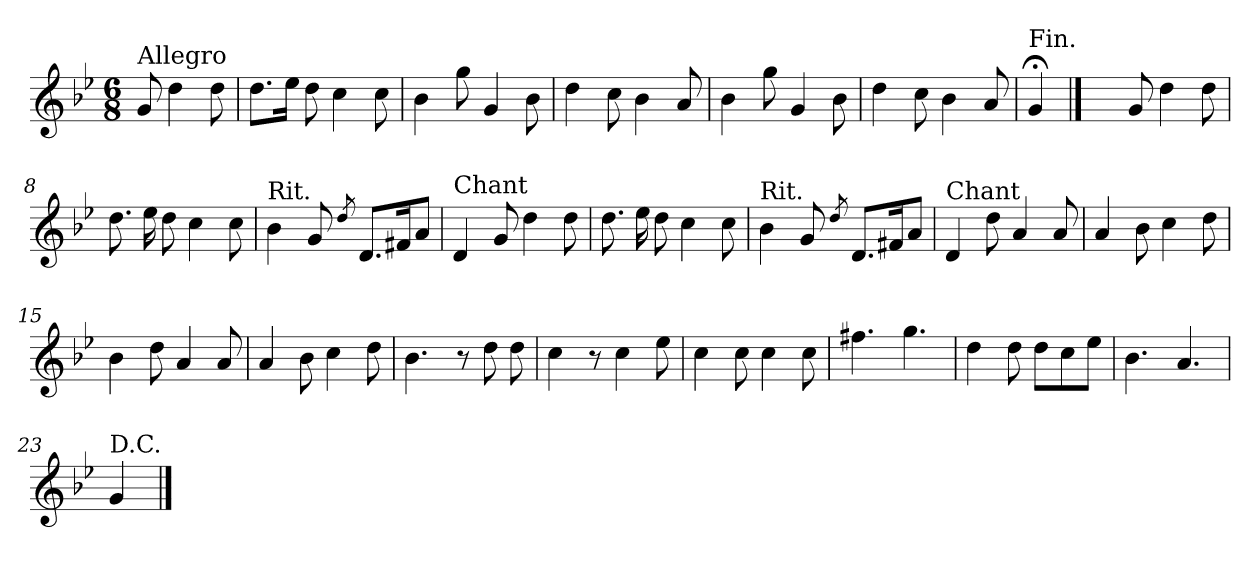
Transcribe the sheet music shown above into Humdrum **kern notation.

**kern
*part1
*staff1
*clefG2
*k[b-e-]
*B-:
*M6/8
=
!LO:TX:a:t=Allegro
8g/
4dd\
8dd\
=1
8.dd\L
16ee-\Jk
8dd\
4cc\
8cc\
=2
4b-\
8gg\
4g/
8b-\
=3
4dd\
8cc\
4b-\
8a/
=4
4b-\
8gg\
4g/
8b-\
=5
4dd\
8cc\
4b-\
8a/
!!LO:LB:g=z
=6
!LO:TX:a:t=Fin.
4g;</
==7
4ryy
8g/
4dd\
8dd\
=8
8.dd\
16ee-\
8dd\
4cc\
8cc\
=9
!LO:TX:a:t=Rit.
4b-\
8g/
8qdd/
8.d/L
16f#X/k
8a/J
=10
!LO:TX:a:t=Chant
4d/
8g/
4dd\
8dd\
=11
8.dd\
16ee-\
8dd\
4cc\
8cc\
!!LO:LB:g=z
=12
!LO:TX:a:t=Rit.
4b-\
8g/
8qdd/
8.d/L
16f#X/k
8a/J
=13
!LO:TX:a:t=Chant
4d/
8dd\
4a/
8a/
=14
4a/
8b-\
4cc\
8dd\
=15
4b-\
8dd\
4a/
8a/
=16
4a/
8b-\
4cc\
8dd\
=17
4.b-\
8r
8dd\
8dd\
!!LO:LB:g=z
=18
4cc\
8r
4cc\
8ee-\
=19
4cc\
8cc\
4cc\
8cc\
=20
4.ff#X\
4.gg\
=21
4dd\
8dd\
8dd\L
8cc\
8ee-\J
=22
4.b-\
4.a/
=23
!LO:TX:a:t=D.C.
4g/
==
*-
